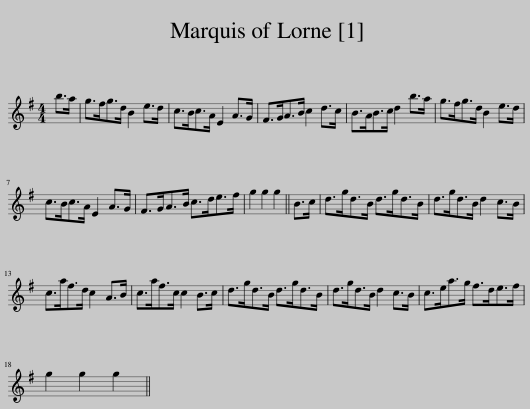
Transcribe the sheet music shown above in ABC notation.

X:1
L:1/8
M:4/4
I:linebreak $
K:G
V:1 treble
V:1
 b>a | g>fg>d B2 e>d | c>Bc>A E2 A>G | F>GA>B c2 d>c | B>AB>c d2 b>a | %5
 g>fg>d B2 e>d |$ c>Bc>A E2 A>G | F>GA>B c>de>f | g2 g2 g2 || B>c | %10
 d>gd>B d>gd>B | d>gd>B d2 c>B |$ c>af>d c2 A>B | c>af>c c2 B>c | d>gd>B d>gd>B | %15
 d>gd>B d2 c>B | c>ea>g f>de>f |$ g2 g2 g2 || %18
